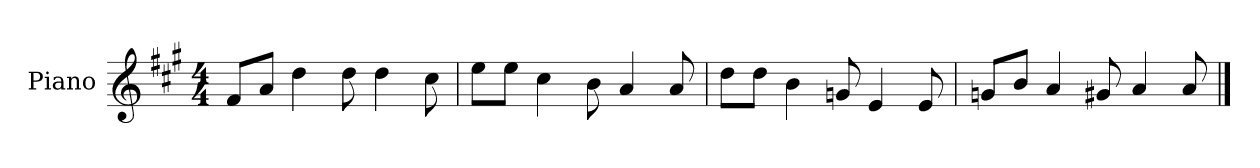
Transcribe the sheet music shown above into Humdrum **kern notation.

**kern
*part1
*staff1
*I"Piano
*I'P-no
*clefG2
*k[f#c#g#]
*M4/4
*MM90
=1
8f#/L
8a/J
4dd\
8dd\
4dd\
8cc#\
=2
8ee\L
8ee\J
4cc#\
8b\
4a/
8a/
=3
8dd\L
8dd\J
4b\
8gn/
4e/
8e/
=4
8gn/L
8b/J
4a/
8g#X/
4a/
8a/
==
*-
